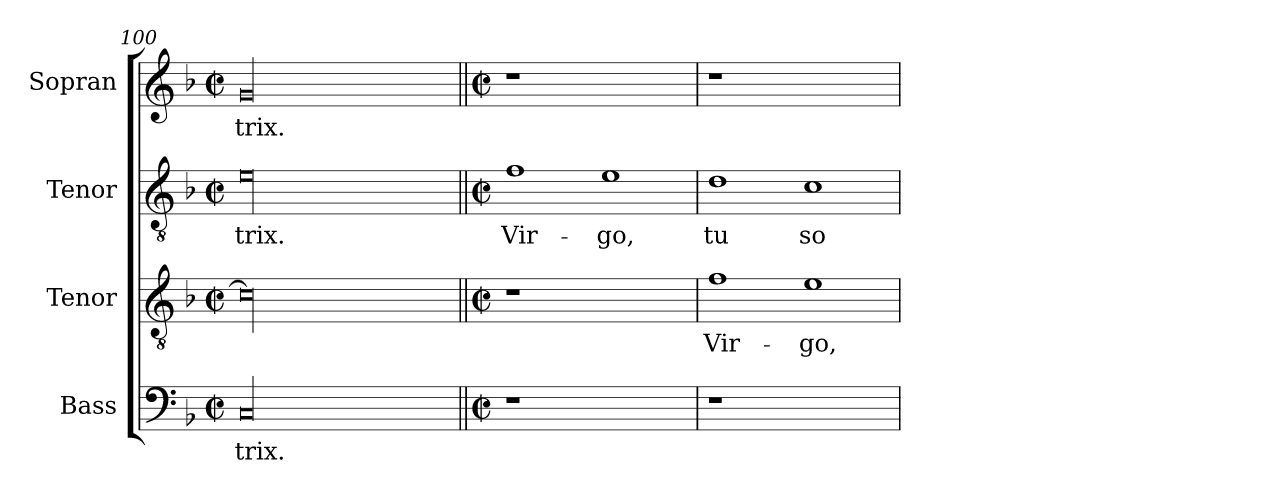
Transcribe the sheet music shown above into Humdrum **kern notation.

**kern	**text	**kern	**text	**kern	**text	**kern	**text
*part4	*part4	*part3	*part3	*part2	*part2	*part1	*part1
*staff4	*staff4	*staff3	*staff3	*staff2	*staff2	*staff1	*staff1
*I"Bass	*	*I"Tenor	*	*I"Tenor	*	*I"Sopran	*
*	*	*I'Tenor	*	*	*	*	*
*clefF4	*	*clefGv2	*	*clefGv2	*	*clefG2	*
*	*	*ITrd7c12	*	*ITrd7c12	*	*	*
*k[b-]	*	*k[b-]	*	*k[b-]	*	*k[b-]	*
*F:	*	*F:	*	*F:	*	*F:	*
*M2/2	*	*M2/2	*	*M2/2	*	*M2/2	*
*met(c|)	*	*met(c|)	*	*met(c|)	*	*met(c|)	*
=100	=100	=100	=100	=100	=100	=100	=100
!	!LO:LY:b:color=#000000	!	!	!	!	!	!
!	!	!	!	!	!LO:LY:b:color=#000000	!	!
!	!	!	!	!	!	!	!LO:LY:b:color=#000000
00Ci	-trix.	00Ci]	.	00Ei	-trix.	00gi	-trix.
!!LO:PB:g=z
=101||	=101||	=101||	=101||	=101||	=101||	=101||	=101||
*M2/2	*	*M2/2	*	*M2/2	*	*M2/2	*
*met(c|)	*	*met(c|)	*	*met(c|)	*	*met(c|)	*
!LO:N:vis=1	!	!LO:N:vis=1	!	!	!	!	!
!	!	!	!	!	!LO:LY:b:color=#000000	!LO:N:vis=1	!
1r	.	1r	.	1Fi	Vir-	1r	.
!	!	!	!	!	!LO:LY:b:color=#000000	!	!
1ryy	.	1ryy	.	1Ei	-go,	1ryy	.
=102	=102	=102	=102	=102	=102	=102	=102
!LO:N:vis=1	!	!	!	!	!	!	!
!	!	!	!LO:LY:b:color=#000000	!	!	!	!
!	!	!	!	!	!LO:LY:b:color=#000000	!LO:N:vis=1	!
1r	.	1Fi	Vir-	1Di	tu	1r	.
!	!	!	!LO:LY:b:color=#000000	!	!	!	!
!	!	!	!	!	!LO:LY:b:color=#000000	!	!
1ryy	.	1Ei	-go,	1Ci	so-	1ryy	.
=	=	=	=	=	=	=	=
*-	*-	*-	*-	*-	*-	*-	*-
